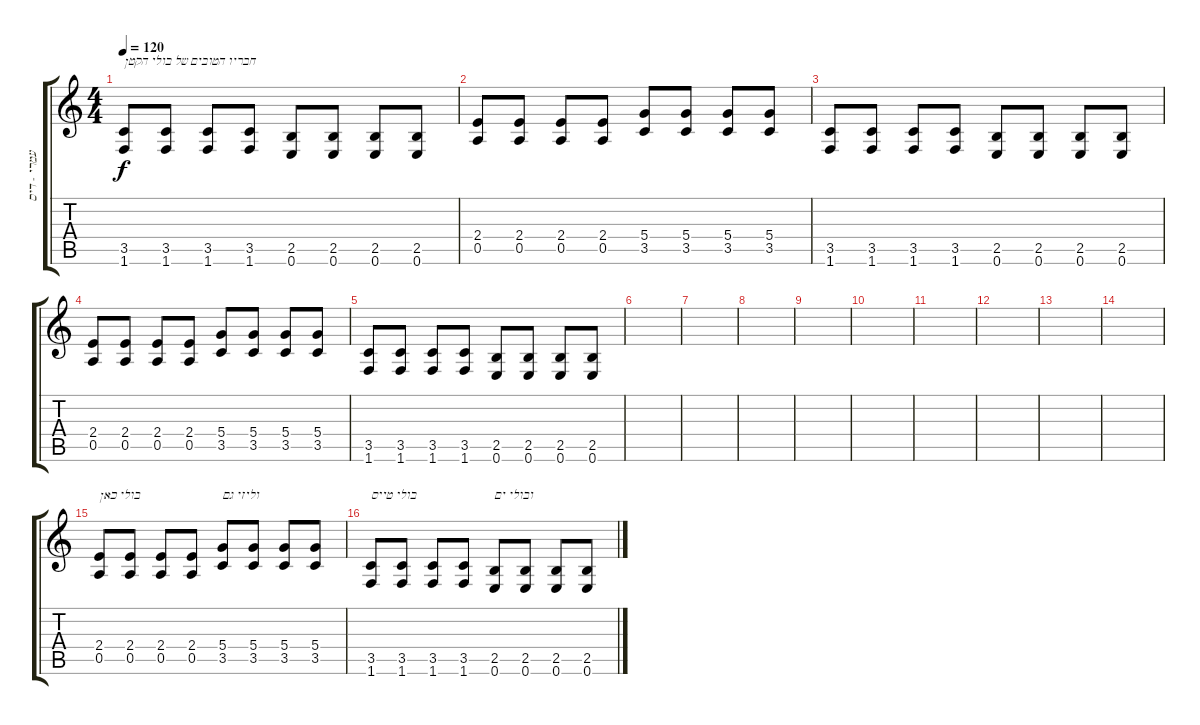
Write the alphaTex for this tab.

\track ("עמרי - דיסטורשיין" "עמרי - דיס") {instrument overdrivenguitar}
\staff {score tabs}
\tuning (E4 B3 G3 D3 A2 E2) {hide}
\ts (4 4)
\tempo 120
\clef g2
\ks c
(3.5 1.6).8{txt "חבריו הטובים של בולי הקטן" dy f} (3.5 1.6).8 (3.5 1.6).8 (3.5 1.6).8 (2.5 0.6).8 (2.5 0.6).8 (2.5 0.6).8 (2.5 0.6).8 |
(2.4 0.5).8 (2.4 0.5).8 (2.4 0.5).8 (2.4 0.5).8 (5.4 3.5).8 (5.4 3.5).8 (5.4 3.5).8 (5.4 3.5).8 |
(3.5 1.6).8 (3.5 1.6).8 (3.5 1.6).8 (3.5 1.6).8 (2.5 0.6).8 (2.5 0.6).8 (2.5 0.6).8 (2.5 0.6).8 |
(2.4 0.5).8 (2.4 0.5).8 (2.4 0.5).8 (2.4 0.5).8 (5.4 3.5).8 (5.4 3.5).8 (5.4 3.5).8 (5.4 3.5).8 |
(3.5 1.6).8 (3.5 1.6).8 (3.5 1.6).8 (3.5 1.6).8 (2.5 0.6).8 (2.5 0.6).8 (2.5 0.6).8 (2.5 0.6).8 |
|
|
|
|
|
|
|
|
|
(2.4 0.5).8{txt "בולי כאן"} (2.4 0.5).8 (2.4 0.5).8 (2.4 0.5).8 (5.4 3.5).8{txt "וליזי גם"} (5.4 3.5).8 (5.4 3.5).8 (5.4 3.5).8 |
(3.5 1.6).8{txt "בולי טייס"} (3.5 1.6).8 (3.5 1.6).8 (3.5 1.6).8 (2.5 0.6).8{txt "ובולי ים"} (2.5 0.6).8 (2.5 0.6).8 (2.5 0.6).8
